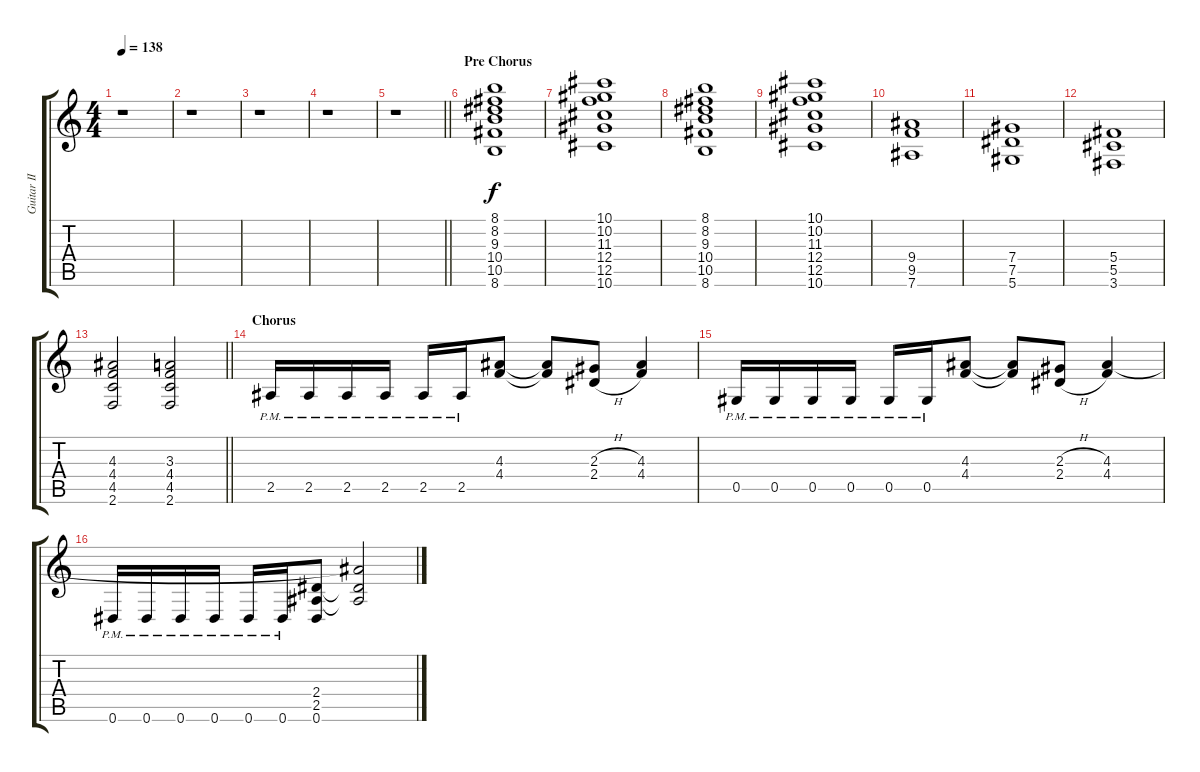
\track ("Guitar II" "Guitar II") {instrument distortionguitar}
\staff {score tabs}
\tuning (Eb4 Bb3 Gb3 Db3 Ab2 Eb2) {hide}
\ts (4 4)
\tempo 138
\clef g2
\ks c
r.1{dy f} |
r.1 |
r.1 |
r.1 |
\barLineRight lightlight
r.1 |
\section ("" "Pre Chorus")
(8.1 8.2 9.3 10.4 10.5 8.6).1 |
(10.1 10.2 11.3 12.4 12.5 10.6).1 |
(8.1 8.2 9.3 10.4 10.5 8.6).1 |
(10.1 10.2 11.3 12.4 12.5 10.6).1 |
(9.4 9.5 7.6).1 |
(7.4 7.5 5.6).1 |
(5.4 5.5 3.6).1 |
\barLineRight lightlight
(4.3 4.4 4.5 2.6).2 (3.3 4.4 4.5 2.6).2 |
\section ("" "Chorus")
2.5{pm}.16 2.5{pm}.16 2.5{pm}.16 2.5{pm}.16 2.5{pm}.16 2.5{pm}.16 (4.3 4.4).8 (4.3{t} 4.4{t}).8 (2.3{h} 2.4{h}).8 (4.3 4.4).4 |
0.5{pm}.16 0.5{pm}.16 0.5{pm}.16 0.5{pm}.16 0.5{pm}.16 0.5{pm}.16 (4.3 4.4).8 (4.3{t} 4.4{t}).8 (2.3{h} 2.4{h}).8 (4.3 4.4).4 |
0.6{pm}.16 0.6{pm}.16 0.6{pm}.16 0.6{pm}.16 0.6{pm}.16 0.6{pm}.16 (2.4 2.5 0.6).8 (4.3{t} 2.4{t} 2.5{t}).2
